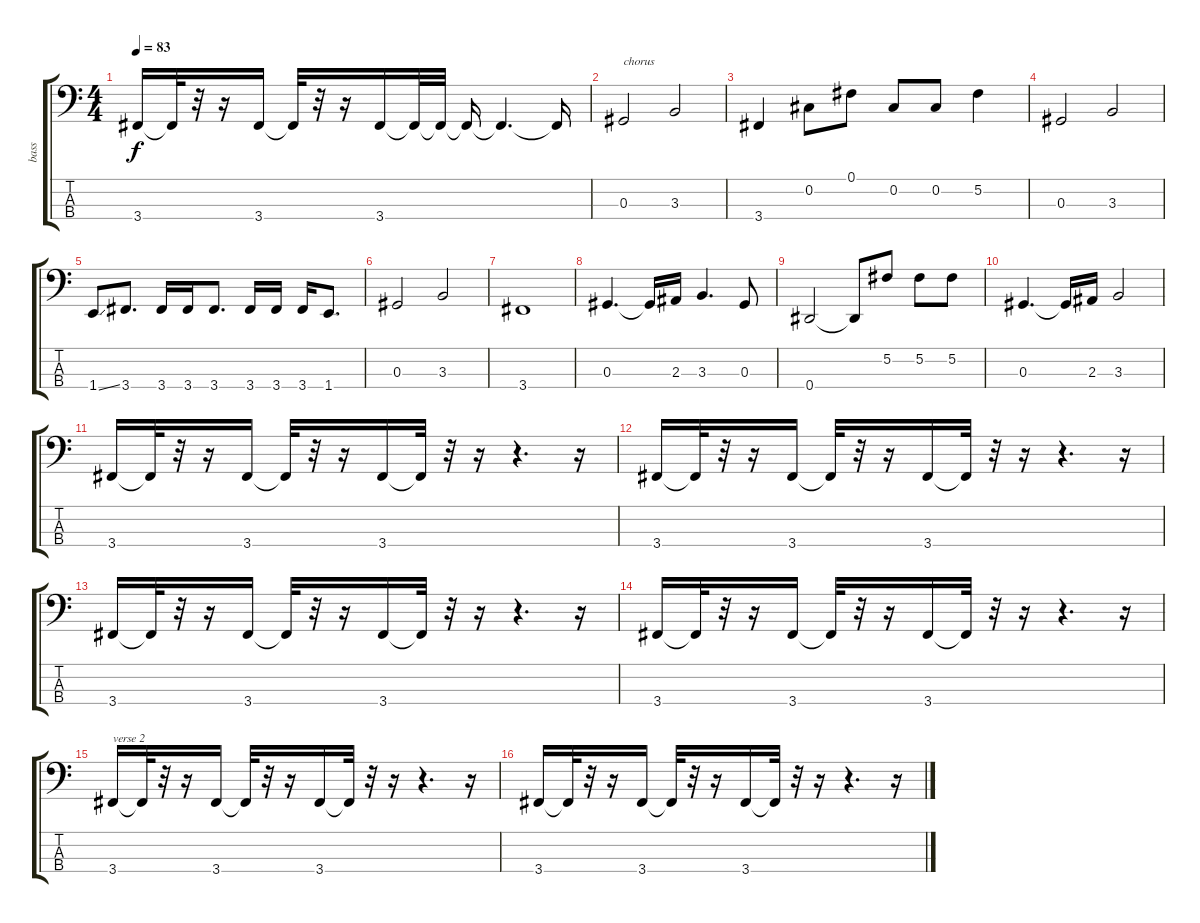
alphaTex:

\track ("bass" "bass") {instrument electricbassfinger}
\staff {score tabs}
\tuning (Gb2 Db2 Ab1 Eb1) {hide}
\ts (4 4)
\tempo 83
\clef f4
\ks c
3.4.16{dy f} 3.4{t}.32 r.32 r.16 3.4.16 3.4{t}.32 r.32 r.16 3.4.16 3.4{t}.32 3.4{t}.32 3.4{t}.16 3.4{t}.4{d} 3.4{t}.16 |
0.3.2{txt "chorus"} 3.3.2 |
3.4.4 0.2.8 0.1.8 0.2.8 0.2.8 5.2.4 |
0.3.2 3.3.2 |
1.4{ss}.8 3.4.8{d} 3.4.16 3.4.16 3.4.8{d} 3.4.16 3.4.16 3.4.16 1.4.8{d} |
0.3.2 3.3.2 |
3.4.1 |
0.3.4{d} 0.3{t}.16 2.3.16 3.3.4{d} 0.3.8 |
0.4.2 0.4{t}.8 5.2.8 5.2.8 5.2.8 |
0.3.4{d} 0.3{t}.16 2.3.16 3.3.2 |
3.4.16 3.4{t}.32 r.32 r.16 3.4.16 3.4{t}.32 r.32 r.16 3.4.16 3.4{t}.32 r.32 r.16 r.4{d} r.16 |
3.4.16 3.4{t}.32 r.32 r.16 3.4.16 3.4{t}.32 r.32 r.16 3.4.16 3.4{t}.32 r.32 r.16 r.4{d} r.16 |
3.4.16 3.4{t}.32 r.32 r.16 3.4.16 3.4{t}.32 r.32 r.16 3.4.16 3.4{t}.32 r.32 r.16 r.4{d} r.16 |
3.4.16 3.4{t}.32 r.32 r.16 3.4.16 3.4{t}.32 r.32 r.16 3.4.16 3.4{t}.32 r.32 r.16 r.4{d} r.16 |
3.4.16{txt "verse 2"} 3.4{t}.32 r.32 r.16 3.4.16 3.4{t}.32 r.32 r.16 3.4.16 3.4{t}.32 r.32 r.16 r.4{d} r.16 |
3.4.16 3.4{t}.32 r.32 r.16 3.4.16 3.4{t}.32 r.32 r.16 3.4.16 3.4{t}.32 r.32 r.16 r.4{d} r.16
